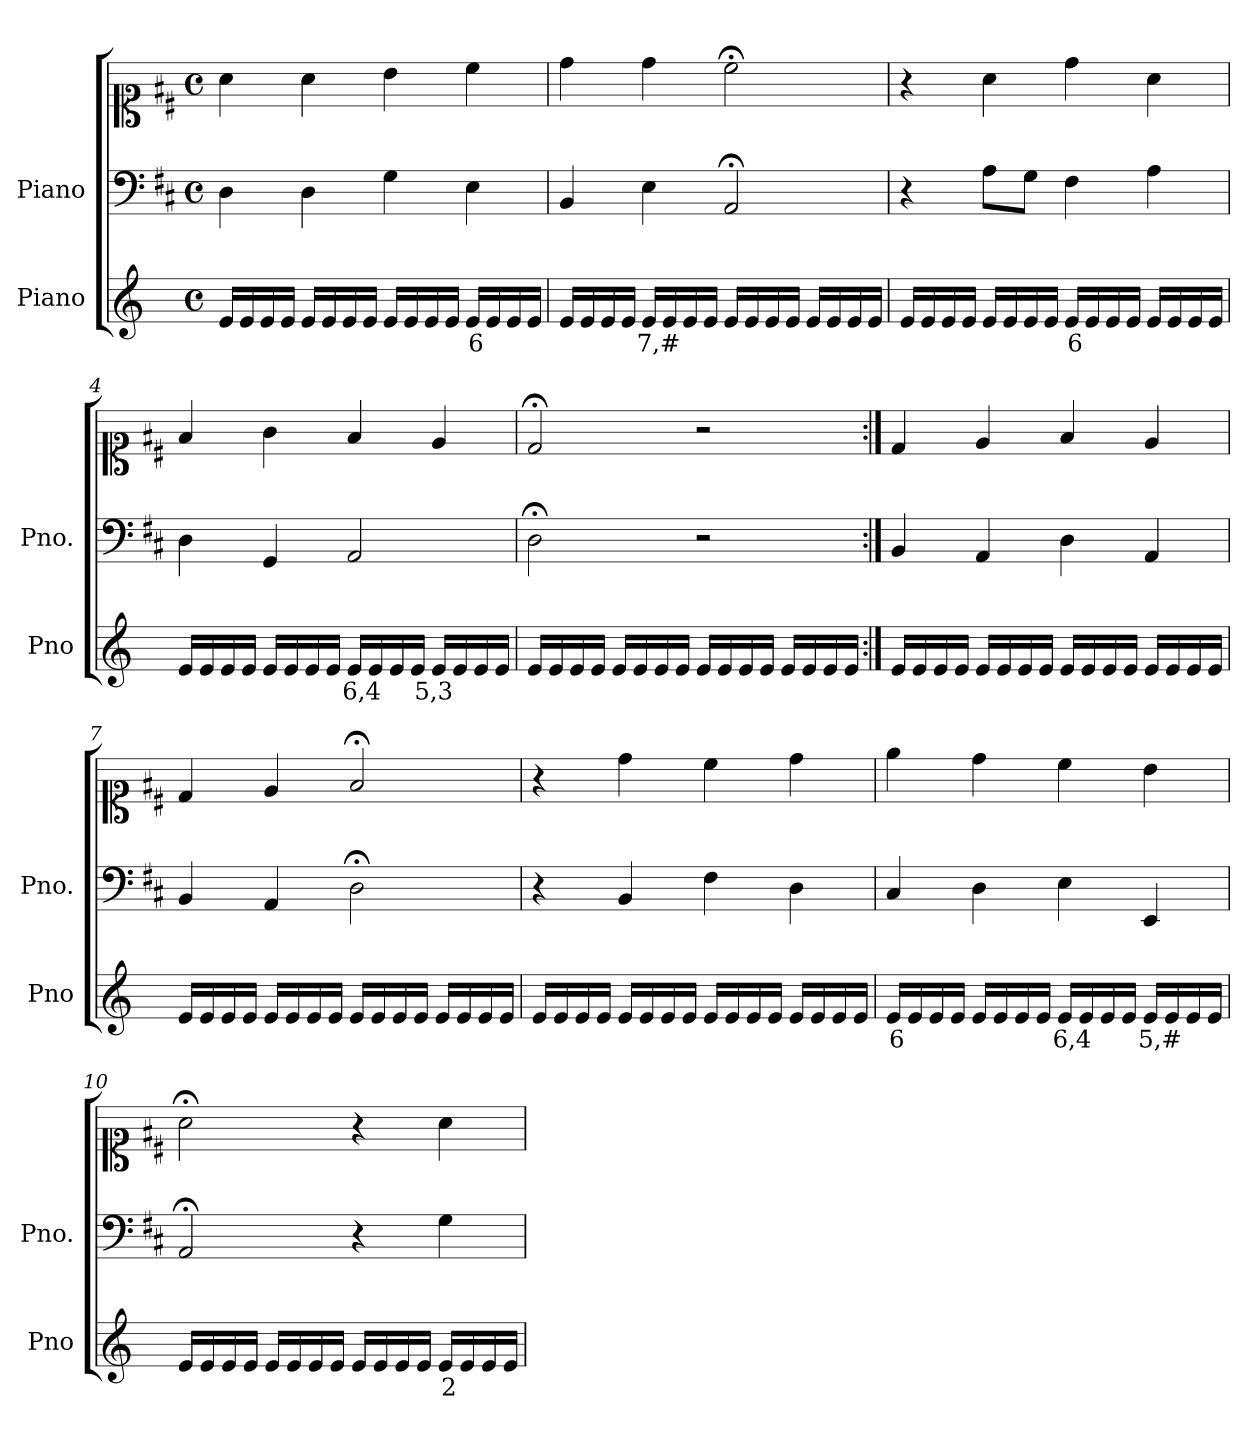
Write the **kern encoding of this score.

**kern	**text	**kern	**kern
*part2	*part2	*part1	*part1
*staff3	*staff3	*staff2	*staff1
*I"Piano	*	*I"Piano	*
*I'Pno	*	*I'Pno.	*
*clefG2	*	*clefF4	*clefC1
*k[]	*	*k[f#c#]	*k[f#c#]
*M4/4	*	*M4/4	*M4/4
*met(c)	*	*met(c)	*met(c)
=1	=1	=1	=1
16e/LL	.	4D\	4a\
16e/	.	.	.
16e/	.	.	.
16e/JJ	.	.	.
16e/LL	.	4D\	4a\
16e/	.	.	.
16e/	.	.	.
16e/JJ	.	.	.
16e/LL	.	4G\	4b\
16e/	.	.	.
16e/	.	.	.
16e/JJ	.	.	.
!	!LO:LY:b	!	!
16e/LL	6	4E\	4cc#\
16e/	.	.	.
16e/	.	.	.
16e/JJ	.	.	.
=2	=2	=2	=2
16e/LL	.	4BB/	4dd\
16e/	.	.	.
16e/	.	.	.
16e/JJ	.	.	.
!	!LO:LY:b	!	!
16e/LL	7,#	4E\	4dd\
16e/	.	.	.
16e/	.	.	.
16e/JJ	.	.	.
16e/LL	.	2AA;</	2cc#;<\
16e/	.	.	.
16e/	.	.	.
16e/JJ	.	.	.
16e/LL	.	.	.
16e/	.	.	.
16e/	.	.	.
16e/JJ	.	.	.
=3	=3	=3	=3
16e/LL	.	4r	4r
16e/	.	.	.
16e/	.	.	.
16e/JJ	.	.	.
16e/LL	.	8A\L	4a\
16e/	.	.	.
!	!LO:LY:b	!	!
16e/	_	8G\J	.
16e/JJ	.	.	.
!	!LO:LY:b	!	!
16e/LL	6	4F#\	4dd\
16e/	.	.	.
16e/	.	.	.
16e/JJ	.	.	.
16e/LL	.	4A\	4a\
16e/	.	.	.
16e/	.	.	.
16e/JJ	.	.	.
=4	=4	=4	=4
16e/LL	.	4D\	4f#/
16e/	.	.	.
16e/	.	.	.
16e/JJ	.	.	.
16e/LL	.	4GG/	4g\
16e/	.	.	.
16e/	.	.	.
16e/JJ	.	.	.
!	!LO:LY:b	!	!
16e/LL	6,4	2AA/	4f#/
16e/	.	.	.
16e/	.	.	.
16e/JJ	.	.	.
!	!LO:LY:b	!	!
16e/LL	5,3	.	4e/
16e/	.	.	.
16e/	.	.	.
16e/JJ	.	.	.
=5	=5	=5	=5
16e/LL	.	2D;<\	2d;</
16e/	.	.	.
16e/	.	.	.
16e/JJ	.	.	.
16e/LL	.	.	.
16e/	.	.	.
16e/	.	.	.
16e/JJ	.	.	.
16e/LL	.	2r	2r
16e/	.	.	.
16e/	.	.	.
16e/JJ	.	.	.
16e/LL	.	.	.
16e/	.	.	.
16e/	.	.	.
16e/JJ	.	.	.
=6:|!	=6:|!	=6:|!	=6:|!
16e/LL	.	4BB/	4d/
16e/	.	.	.
16e/	.	.	.
16e/JJ	.	.	.
16e/LL	.	4AA/	4e/
16e/	.	.	.
16e/	.	.	.
16e/JJ	.	.	.
16e/LL	.	4D\	4f#/
16e/	.	.	.
16e/	.	.	.
16e/JJ	.	.	.
16e/LL	.	4AA/	4e/
16e/	.	.	.
16e/	.	.	.
16e/JJ	.	.	.
=7	=7	=7	=7
16e/LL	.	4BB/	4d/
16e/	.	.	.
16e/	.	.	.
16e/JJ	.	.	.
16e/LL	.	4AA/	4e/
16e/	.	.	.
16e/	.	.	.
16e/JJ	.	.	.
16e/LL	.	2D;<\	2f#;</
16e/	.	.	.
16e/	.	.	.
16e/JJ	.	.	.
16e/LL	.	.	.
16e/	.	.	.
16e/	.	.	.
16e/JJ	.	.	.
=8	=8	=8	=8
16e/LL	.	4r	4r
16e/	.	.	.
16e/	.	.	.
16e/JJ	.	.	.
16e/LL	.	4BB/	4dd\
16e/	.	.	.
16e/	.	.	.
16e/JJ	.	.	.
16e/LL	.	4F#\	4cc#\
16e/	.	.	.
16e/	.	.	.
16e/JJ	.	.	.
16e/LL	.	4D\	4dd\
16e/	.	.	.
16e/	.	.	.
16e/JJ	.	.	.
=9	=9	=9	=9
!	!LO:LY:b	!	!
16e/LL	6	4C#/	4ee\
16e/	.	.	.
16e/	.	.	.
16e/JJ	.	.	.
16e/LL	.	4D\	4dd\
16e/	.	.	.
16e/	.	.	.
16e/JJ	.	.	.
!	!LO:LY:b	!	!
16e/LL	6,4	4E\	4cc#\
16e/	.	.	.
16e/	.	.	.
16e/JJ	.	.	.
!	!LO:LY:b	!	!
16e/LL	5,#	4EE/	4b\
16e/	.	.	.
16e/	.	.	.
16e/JJ	.	.	.
=10	=10	=10	=10
16e/LL	.	2AA;</	2a;<\
16e/	.	.	.
16e/	.	.	.
16e/JJ	.	.	.
16e/LL	.	.	.
16e/	.	.	.
16e/	.	.	.
16e/JJ	.	.	.
16e/LL	.	4r	4r
16e/	.	.	.
16e/	.	.	.
16e/JJ	.	.	.
!	!LO:LY:b	!	!
16e/LL	2	4G\	4a\
16e/	.	.	.
16e/	.	.	.
16e/JJ	.	.	.
=	=	=	=
*-	*-	*-	*-
